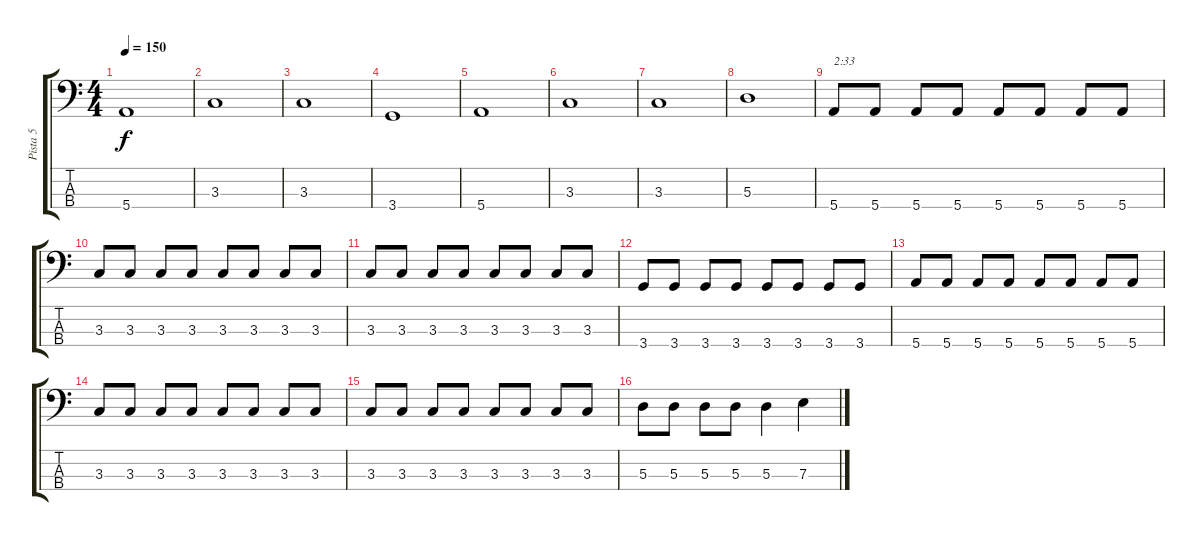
\track ("Pista 5" "Pista 5") {instrument electricbassfinger}
\staff {score tabs}
\tuning (G2 D2 A1 E1) {hide}
\ts (4 4)
\tempo 150
\clef f4
\ks c
5.4.1{dy f} |
3.3.1 |
3.3.1 |
3.4.1 |
5.4.1 |
3.3.1 |
3.3.1 |
5.3.1 |
5.4.8{txt "2:33"} 5.4.8 5.4.8 5.4.8 5.4.8 5.4.8 5.4.8 5.4.8 |
3.3.8 3.3.8 3.3.8 3.3.8 3.3.8 3.3.8 3.3.8 3.3.8 |
3.3.8 3.3.8 3.3.8 3.3.8 3.3.8 3.3.8 3.3.8 3.3.8 |
3.4.8 3.4.8 3.4.8 3.4.8 3.4.8 3.4.8 3.4.8 3.4.8 |
5.4.8 5.4.8 5.4.8 5.4.8 5.4.8 5.4.8 5.4.8 5.4.8 |
3.3.8 3.3.8 3.3.8 3.3.8 3.3.8 3.3.8 3.3.8 3.3.8 |
3.3.8 3.3.8 3.3.8 3.3.8 3.3.8 3.3.8 3.3.8 3.3.8 |
5.3.8 5.3.8 5.3.8 5.3.8 5.3.4 7.3.4
